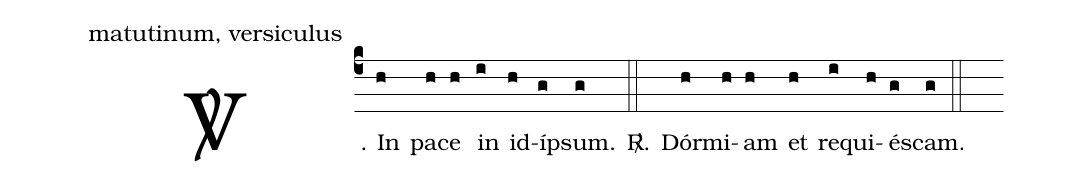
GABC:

office-part: matutinum, versiculus;
%%
(c4)
<sp>V/</sp>. In(h) pa(h)ce(h) in(i) id(h)íp(g)sum.(g) <sp>R/</sp>.(::)
Dór(h)mi(h)am(h) et(h) re(i)qui(h)és(g)cam.(g) (::)
